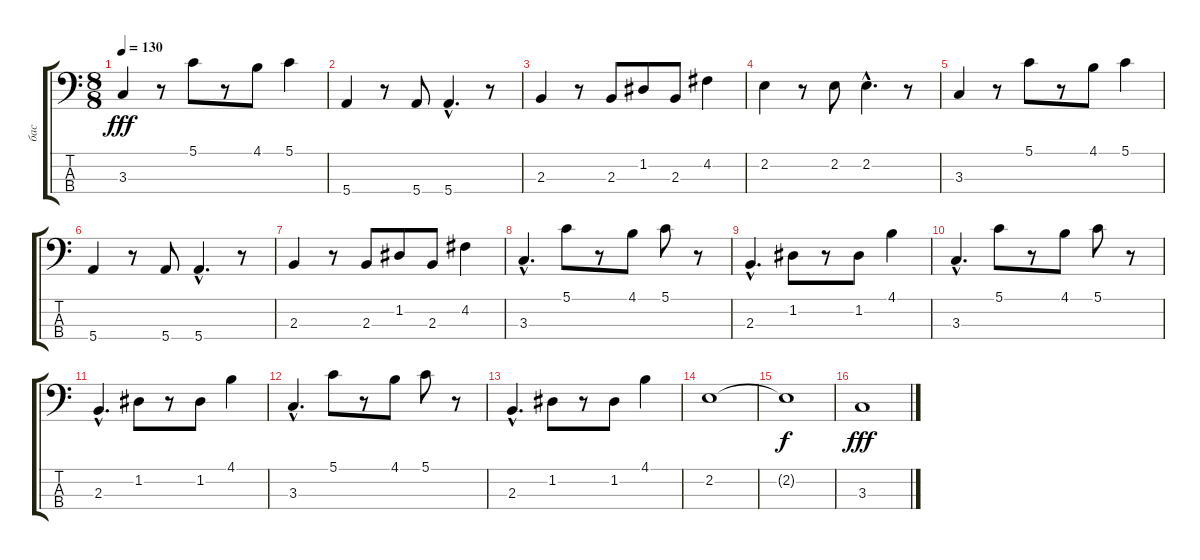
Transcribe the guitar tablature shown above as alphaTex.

\track ("бас" "бас") {instrument fretlessbass}
\staff {score tabs}
\tuning (G2 D2 A1 E1) {hide}
\ts (8 8)
\tempo 130
\clef f4
\ks c
3.3.4{dy fff} r.8 5.1.8 r.8 4.1.8 5.1.4 |
5.4.4 r.8 5.4.8 5.4{hac}.4{d} r.8 |
2.3.4 r.8 2.3.8 1.2.8 2.3.8 4.2.4 |
2.2.4 r.8 2.2.8 2.2{hac}.4{d} r.8 |
3.3.4 r.8 5.1.8 r.8 4.1.8 5.1.4 |
5.4.4 r.8 5.4.8 5.4{hac}.4{d} r.8 |
2.3.4 r.8 2.3.8 1.2.8 2.3.8 4.2.4 |
3.3{hac}.4{d} 5.1.8 r.8 4.1.8 5.1.8 r.8 |
2.3{hac}.4{d} 1.2.8 r.8 1.2.8 4.1.4 |
3.3{hac}.4{d} 5.1.8 r.8 4.1.8 5.1.8 r.8 |
2.3{hac}.4{d} 1.2.8 r.8 1.2.8 4.1.4 |
3.3{hac}.4{d} 5.1.8 r.8 4.1.8 5.1.8 r.8 |
2.3{hac}.4{d} 1.2.8 r.8 1.2.8 4.1.4 |
2.2.1 |
2.2{t}.1{dy f} |
3.3.1{dy fff}
